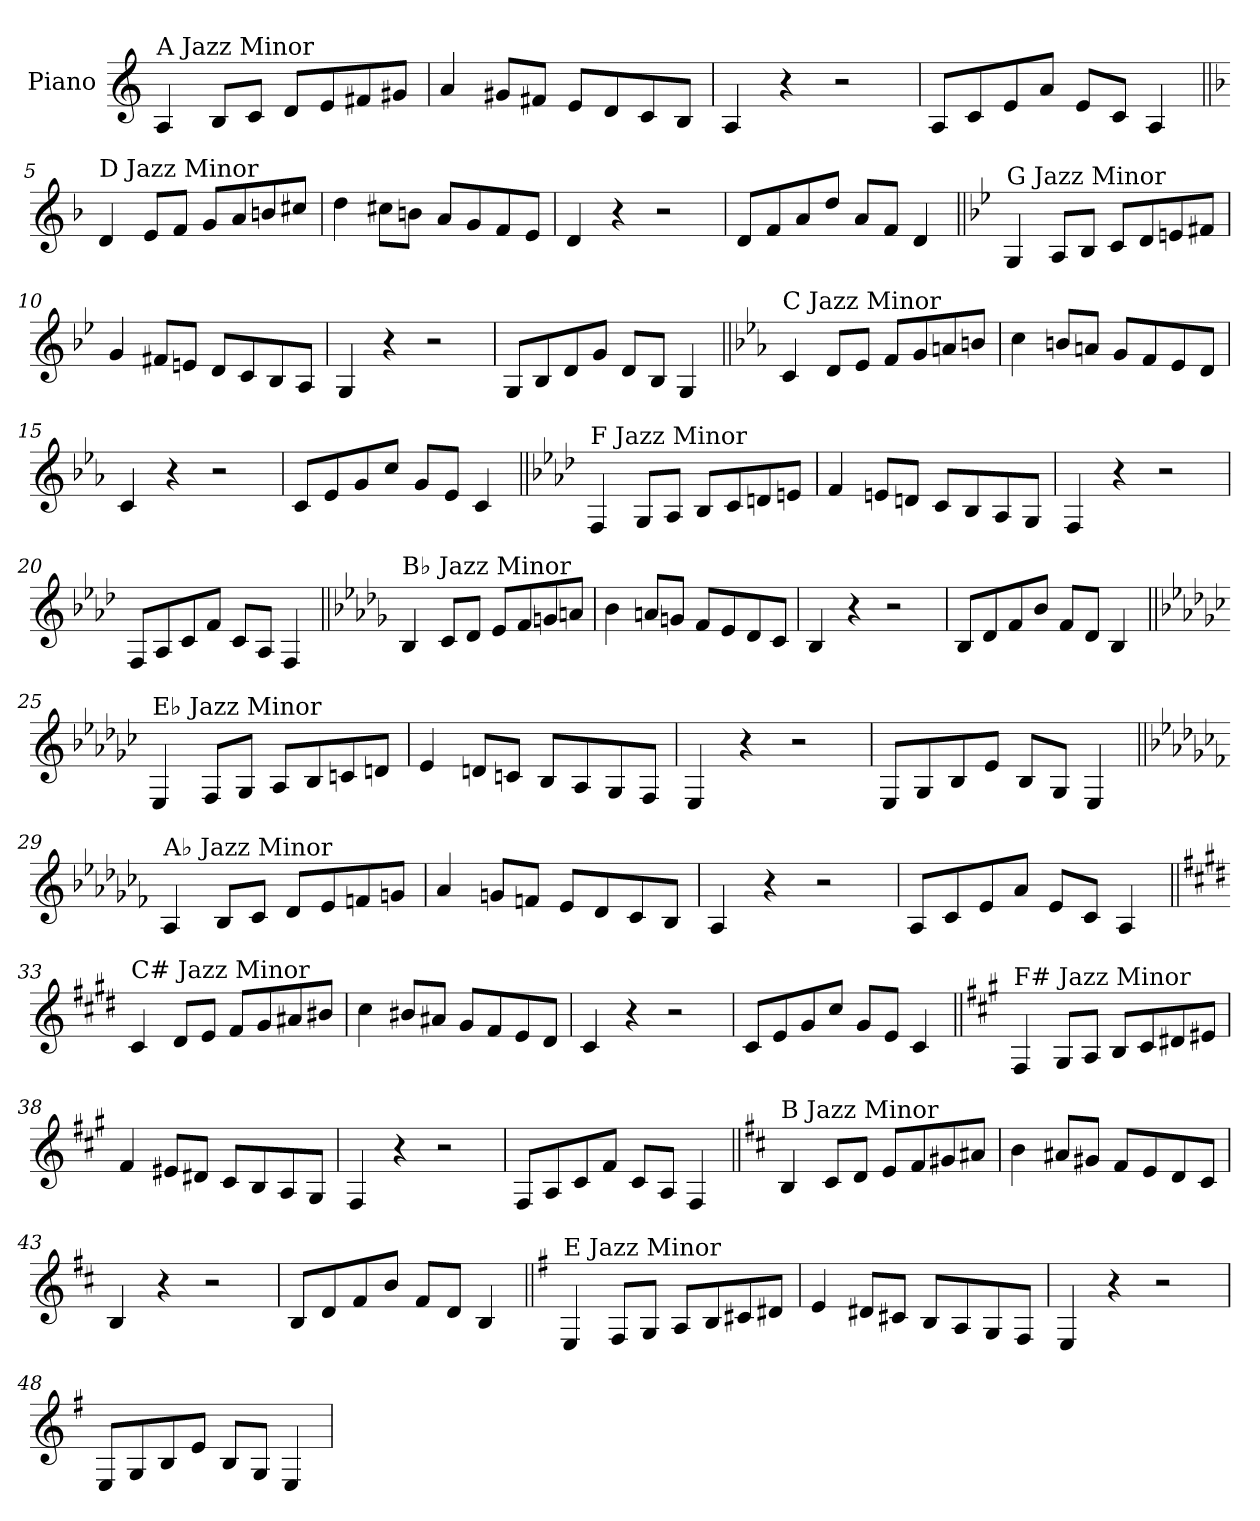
**kern
*part1
*staff1
*I"Piano
*I'Pno.
*clefG2
*k[]
=1
!LO:TX:a:t=A Jazz Minor
4A/
8B/L
8c/J
8d/L
8e/
8f#X/
8g#X/J
=2
4a/
8g#X/L
8f#X/J
8e/L
8d/
8c/
8B/J
=3
4A/
4r
2r
=4
8A/L
8c/
8e/
8a/J
8e/L
8c/J
4A/
!!LO:LB:g=z
=5||
*k[b-]
!LO:TX:a:t=D Jazz Minor
4d/
8e/L
8f/J
8g/L
8a/
8bn/
8cc#X/J
=6
4dd\
8cc#X\L
8bn\J
8a/L
8g/
8f/
8e/J
=7
4d/
4r
2r
=8
8d/L
8f/
8a/
8dd/J
8a/L
8f/J
4d/
!!LO:LB:g=z
=9||
*k[b-e-]
!LO:TX:a:t=G Jazz Minor
4G/
8A/L
8B-/J
8c/L
8d/
8en/
8f#X/J
=10
4g/
8f#X/L
8en/J
8d/L
8c/
8B-/
8A/J
=11
4G/
4r
2r
=12
8G/L
8B-/
8d/
8g/J
8d/L
8B-/J
4G/
!!LO:LB:g=z
=13||
*k[b-e-a-]
!LO:TX:a:t=C Jazz Minor
4c/
8d/L
8e-/J
8f/L
8g/
8an/
8bn/J
=14
4cc\
8bn/L
8an/J
8g/L
8f/
8e-/
8d/J
=15
4c/
4r
2r
=16
8c/L
8e-/
8g/
8cc/J
8g/L
8e-/J
4c/
!!LO:LB:g=z
=17||
*k[b-e-a-d-]
!LO:TX:a:t=F Jazz Minor
4F/
8G/L
8A-/J
8B-/L
8c/
8dn/
8en/J
=18
4f/
8en/L
8dn/J
8c/L
8B-/
8A-/
8G/J
=19
4F/
4r
2r
=20
8F/L
8A-/
8c/
8f/J
8c/L
8A-/J
4F/
!!LO:LB:g=z
=21||
*k[b-e-a-d-g-]
!LO:TX:a:t=B♭ Jazz Minor
4B-/
8c/L
8d-/J
8e-/L
8f/
8gn/
8an/J
=22
4b-\
8an/L
8gn/J
8f/L
8e-/
8d-/
8c/J
=23
4B-/
4r
2r
=24
8B-/L
8d-/
8f/
8b-/J
8f/L
8d-/J
4B-/
!!LO:LB:g=z
=25||
*k[b-e-a-d-g-c-]
!LO:TX:a:t=E♭ Jazz Minor
4E-/
8F/L
8G-/J
8A-/L
8B-/
8cn/
8dn/J
=26
4e-/
8dn/L
8cn/J
8B-/L
8A-/
8G-/
8F/J
=27
4E-/
4r
2r
=28
8E-/L
8G-/
8B-/
8e-/J
8B-/L
8G-/J
4E-/
!!LO:LB:g=z
=29||
*k[b-e-a-d-g-c-f-]
!LO:TX:a:t=A♭ Jazz Minor
4A-/
8B-/L
8c-/J
8d-/L
8e-/
8fn/
8gn/J
=30
4a-/
8gn/L
8fn/J
8e-/L
8d-/
8c-/
8B-/J
=31
4A-/
4r
2r
=32
8A-/L
8c-/
8e-/
8a-/J
8e-/L
8c-/J
4A-/
!!LO:LB:g=z
=33||
*k[f#c#g#d#]
!LO:TX:a:t=C# Jazz Minor
4c#/
8d#/L
8e/J
8f#/L
8g#/
8a#X/
8b#X/J
=34
4cc#\
8b#X/L
8a#X/J
8g#/L
8f#/
8e/
8d#/J
=35
4c#/
4r
2r
=36
8c#/L
8e/
8g#/
8cc#/J
8g#/L
8e/J
4c#/
!!LO:LB:g=z
=37||
*k[f#c#g#]
!LO:TX:a:t=F# Jazz Minor
4F#/
8G#/L
8A/J
8B/L
8c#/
8d#X/
8e#X/J
=38
4f#/
8e#X/L
8d#X/J
8c#/L
8B/
8A/
8G#/J
=39
4F#/
4r
2r
=40
8F#/L
8A/
8c#/
8f#/J
8c#/L
8A/J
4F#/
!!LO:LB:g=z
=41||
*k[f#c#]
!LO:TX:a:t=B Jazz Minor
4B/
8c#/L
8d/J
8e/L
8f#/
8g#X/
8a#X/J
=42
4b\
8a#X/L
8g#X/J
8f#/L
8e/
8d/
8c#/J
=43
4B/
4r
2r
=44
8B/L
8d/
8f#/
8b/J
8f#/L
8d/J
4B/
!!LO:LB:g=z
=45||
*k[f#]
!LO:TX:a:t=E Jazz Minor
4E/
8F#/L
8G/J
8A/L
8B/
8c#X/
8d#X/J
=46
4e/
8d#X/L
8c#X/J
8B/L
8A/
8G/
8F#/J
=47
4E/
4r
2r
=48
8E/L
8G/
8B/
8e/J
8B/L
8G/J
4E/
=
*-
